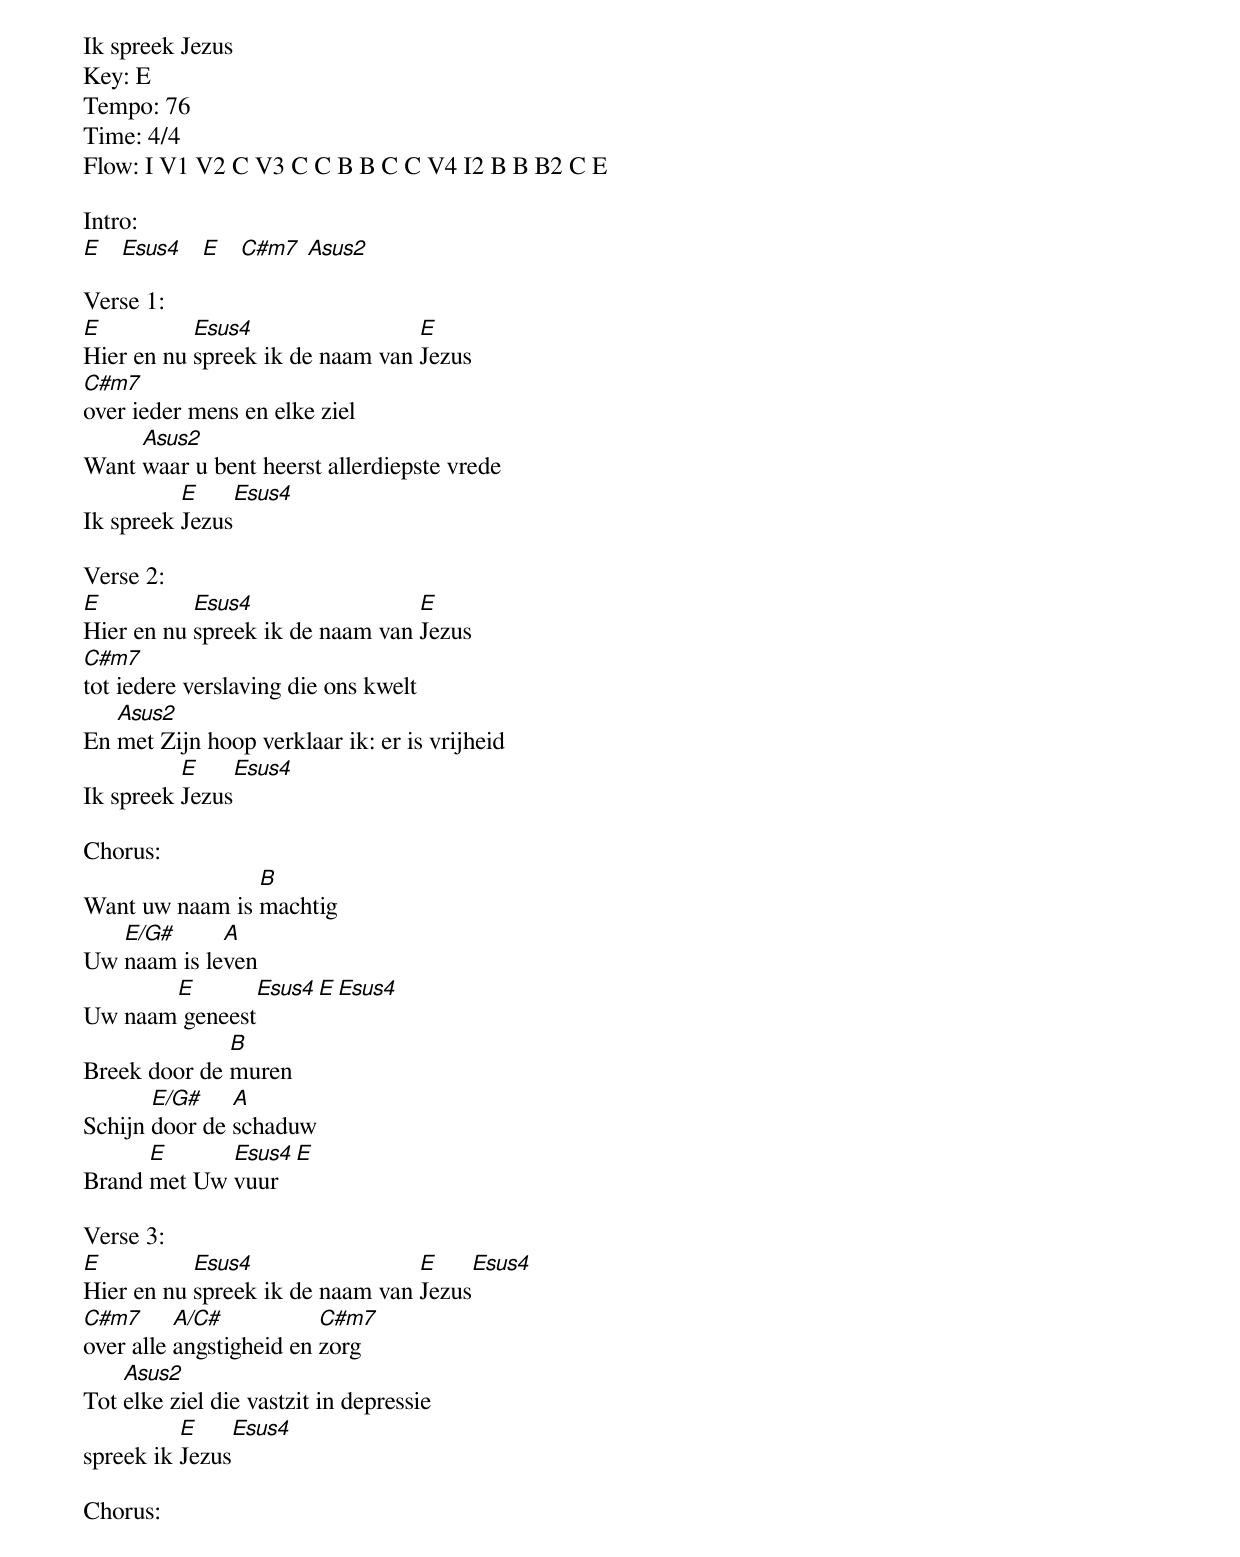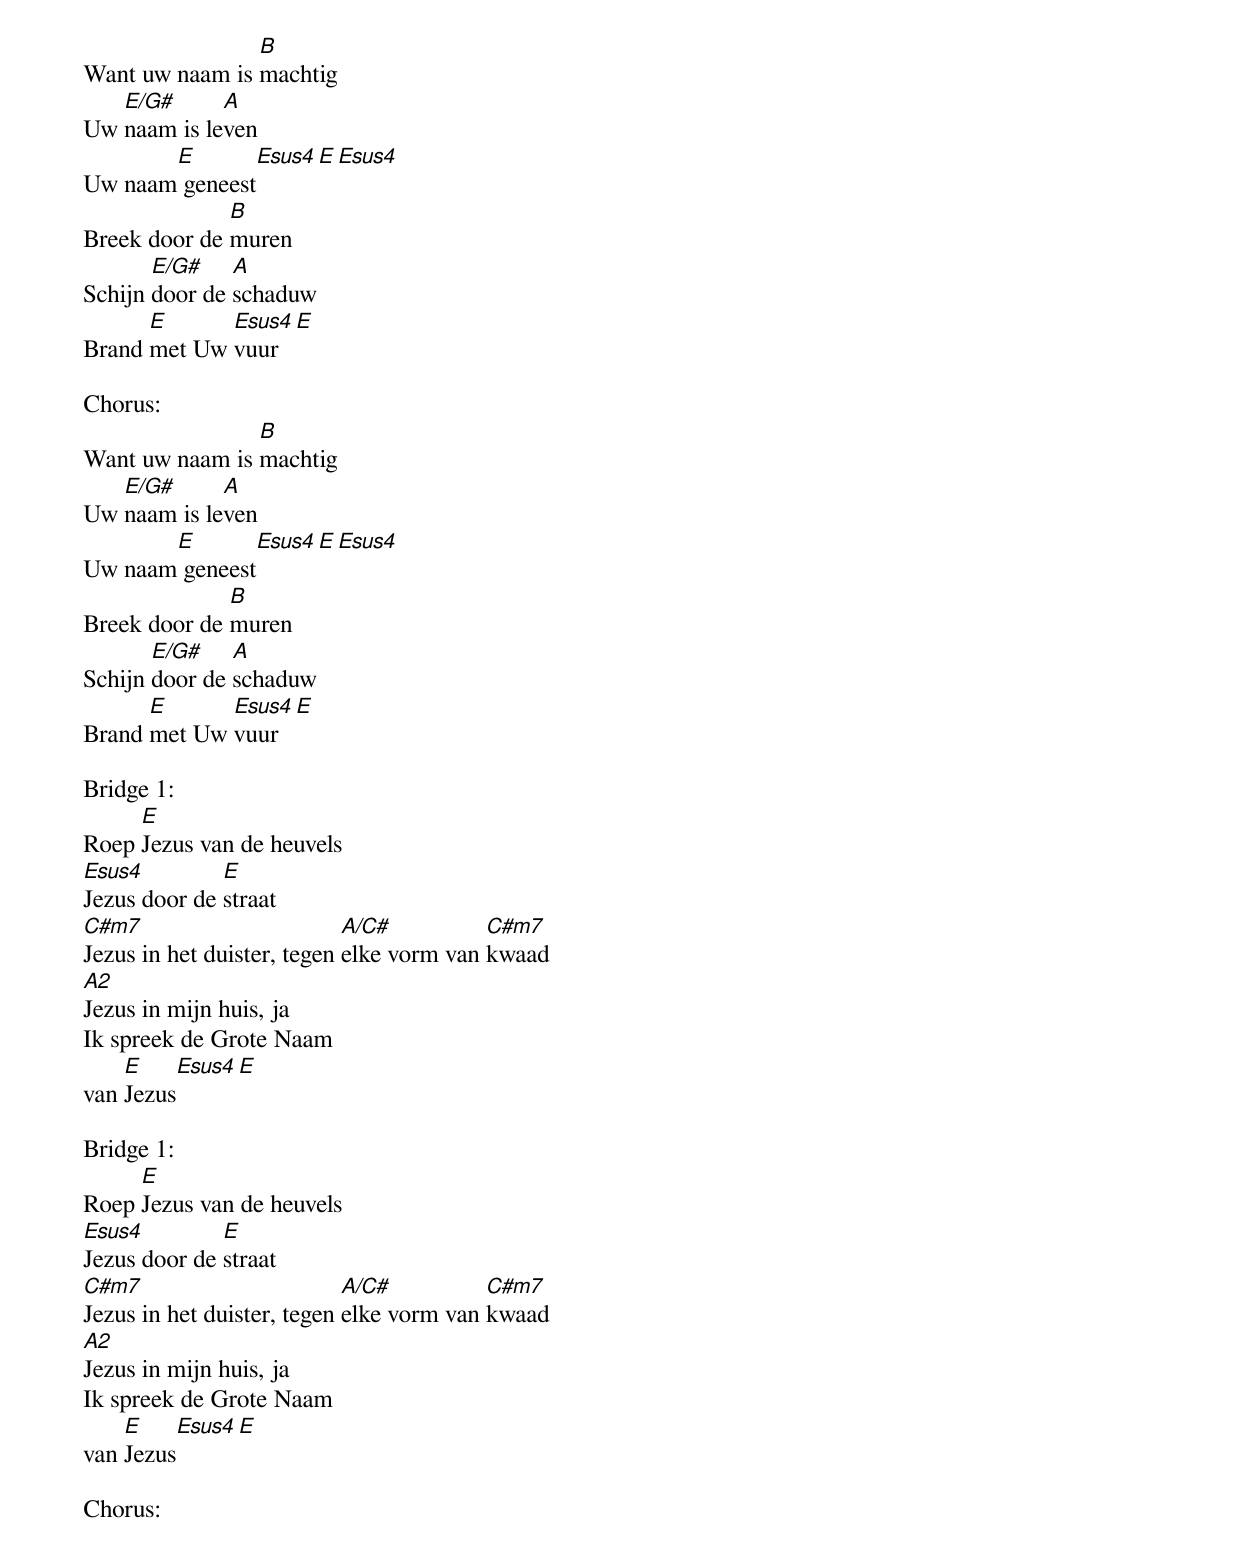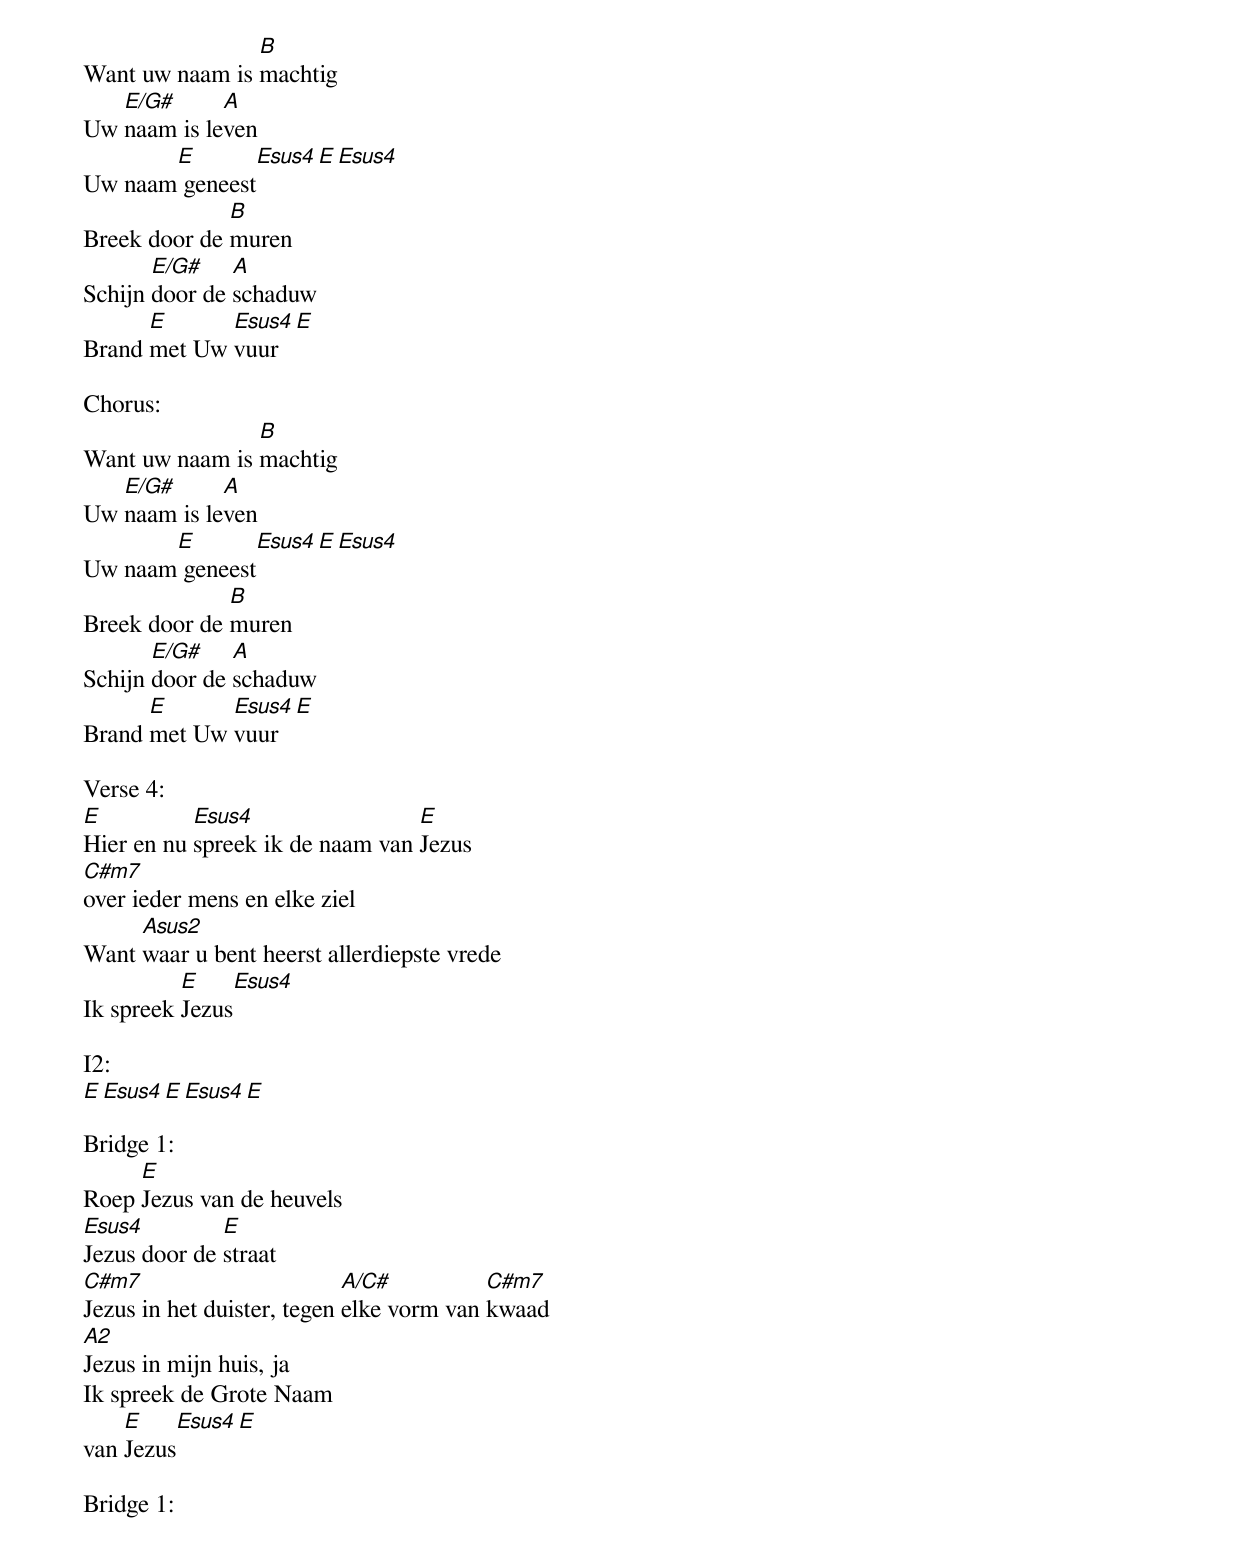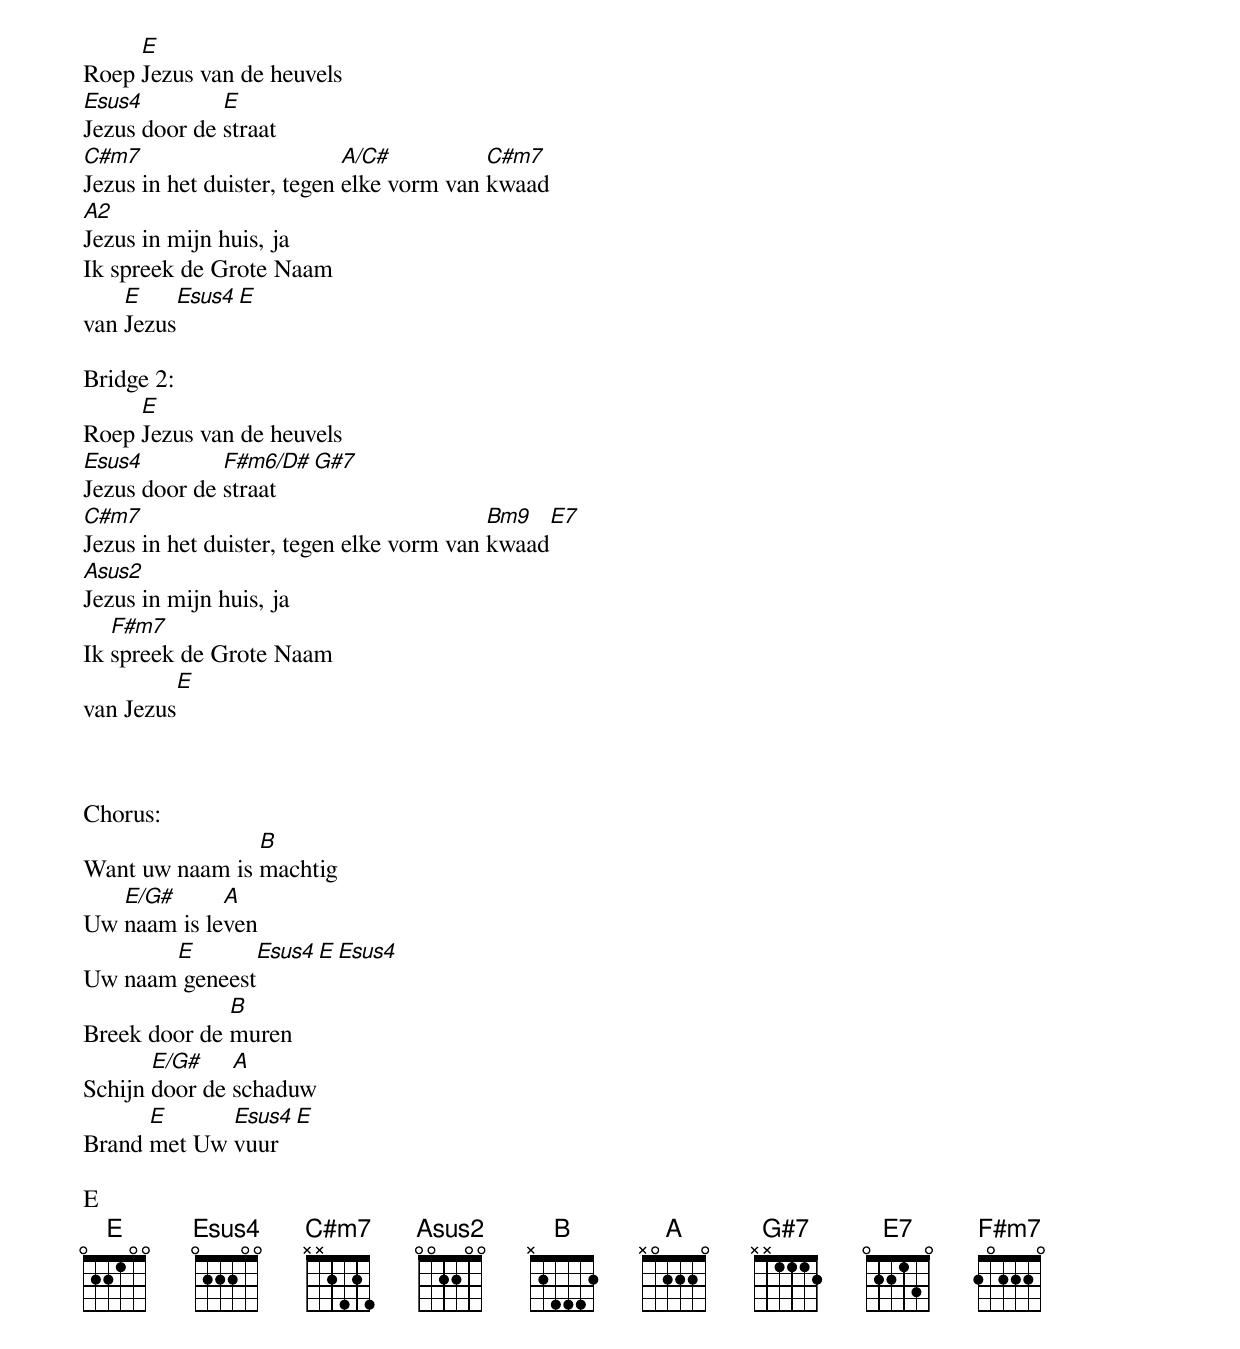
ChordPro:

Ik spreek Jezus
Key: E
Tempo: 76
Time: 4/4
Flow: I V1 V2 C V3 C C B B C C V4 I2 B B B2 C E

Intro:
[E]   [Esus4]   [E]   [C#m7] [Asus2]

Verse 1:
[E]Hier en nu [Esus4]spreek ik de naam van [E]Jezus
[C#m7]over ieder mens en elke ziel
Want [Asus2]waar u bent heerst allerdiepste vrede
Ik spreek [E]Jezus[Esus4]

Verse 2:
[E]Hier en nu [Esus4]spreek ik de naam van [E]Jezus
[C#m7]tot iedere verslaving die ons kwelt
En [Asus2]met Zijn hoop verklaar ik: er is vrijheid
Ik spreek [E]Jezus[Esus4]

Chorus:
Want uw naam is [B]machtig
Uw [E/G#]naam is le[A]ven
Uw naam[E] geneest[Esus4][E][Esus4]
Breek door de [B]muren
Schijn [E/G#]door de [A]schaduw
Brand [E]met Uw [Esus4]vuur[E]

Verse 3:
[E]Hier en nu [Esus4]spreek ik de naam van [E]Jezus[Esus4]
[C#m7]over alle [A/C#]angstigheid en [C#m7]zorg
Tot [Asus2]elke ziel die vastzit in depressie
spreek ik [E]Jezus[Esus4]

Chorus:
Want uw naam is [B]machtig
Uw [E/G#]naam is le[A]ven
Uw naam[E] geneest[Esus4][E][Esus4]
Breek door de [B]muren
Schijn [E/G#]door de [A]schaduw
Brand [E]met Uw [Esus4]vuur[E]

Chorus:
Want uw naam is [B]machtig
Uw [E/G#]naam is le[A]ven
Uw naam[E] geneest[Esus4][E][Esus4]
Breek door de [B]muren
Schijn [E/G#]door de [A]schaduw
Brand [E]met Uw [Esus4]vuur[E]

Bridge 1:
Roep [E]Jezus van de heuvels
[Esus4]Jezus door de [E]straat
[C#m7]Jezus in het duister, tegen [A/C#]elke vorm van [C#m7]kwaad
[A2]Jezus in mijn huis, ja
Ik spreek de Grote Naam
van [E]Jezus[Esus4][E]

Bridge 1:
Roep [E]Jezus van de heuvels
[Esus4]Jezus door de [E]straat
[C#m7]Jezus in het duister, tegen [A/C#]elke vorm van [C#m7]kwaad
[A2]Jezus in mijn huis, ja
Ik spreek de Grote Naam
van [E]Jezus[Esus4][E]

Chorus:
Want uw naam is [B]machtig
Uw [E/G#]naam is le[A]ven
Uw naam[E] geneest[Esus4][E][Esus4]
Breek door de [B]muren
Schijn [E/G#]door de [A]schaduw
Brand [E]met Uw [Esus4]vuur[E]

Chorus:
Want uw naam is [B]machtig
Uw [E/G#]naam is le[A]ven
Uw naam[E] geneest[Esus4][E][Esus4]
Breek door de [B]muren
Schijn [E/G#]door de [A]schaduw
Brand [E]met Uw [Esus4]vuur[E]

Verse 4:
[E]Hier en nu [Esus4]spreek ik de naam van [E]Jezus
[C#m7]over ieder mens en elke ziel
Want [Asus2]waar u bent heerst allerdiepste vrede
Ik spreek [E]Jezus[Esus4]

I2:
[E][Esus4][E][Esus4][E]

Bridge 1:
Roep [E]Jezus van de heuvels
[Esus4]Jezus door de [E]straat
[C#m7]Jezus in het duister, tegen [A/C#]elke vorm van [C#m7]kwaad
[A2]Jezus in mijn huis, ja
Ik spreek de Grote Naam
van [E]Jezus[Esus4][E]

Bridge 1:
Roep [E]Jezus van de heuvels
[Esus4]Jezus door de [E]straat
[C#m7]Jezus in het duister, tegen [A/C#]elke vorm van [C#m7]kwaad
[A2]Jezus in mijn huis, ja
Ik spreek de Grote Naam
van [E]Jezus[Esus4][E]

Bridge 2:
Roep [E]Jezus van de heuvels
[Esus4]Jezus door de [F#m6/D#]straat[G#7]
[C#m7]Jezus in het duister, tegen elke vorm van [Bm9]kwaad[E7]
[Asus2]Jezus in mijn huis, ja
Ik [F#m7]spreek de Grote Naam
van Jezus[E]



Chorus:
Want uw naam is [B]machtig
Uw [E/G#]naam is le[A]ven
Uw naam[E] geneest[Esus4][E][Esus4]
Breek door de [B]muren
Schijn [E/G#]door de [A]schaduw
Brand [E]met Uw [Esus4]vuur[E]

E
